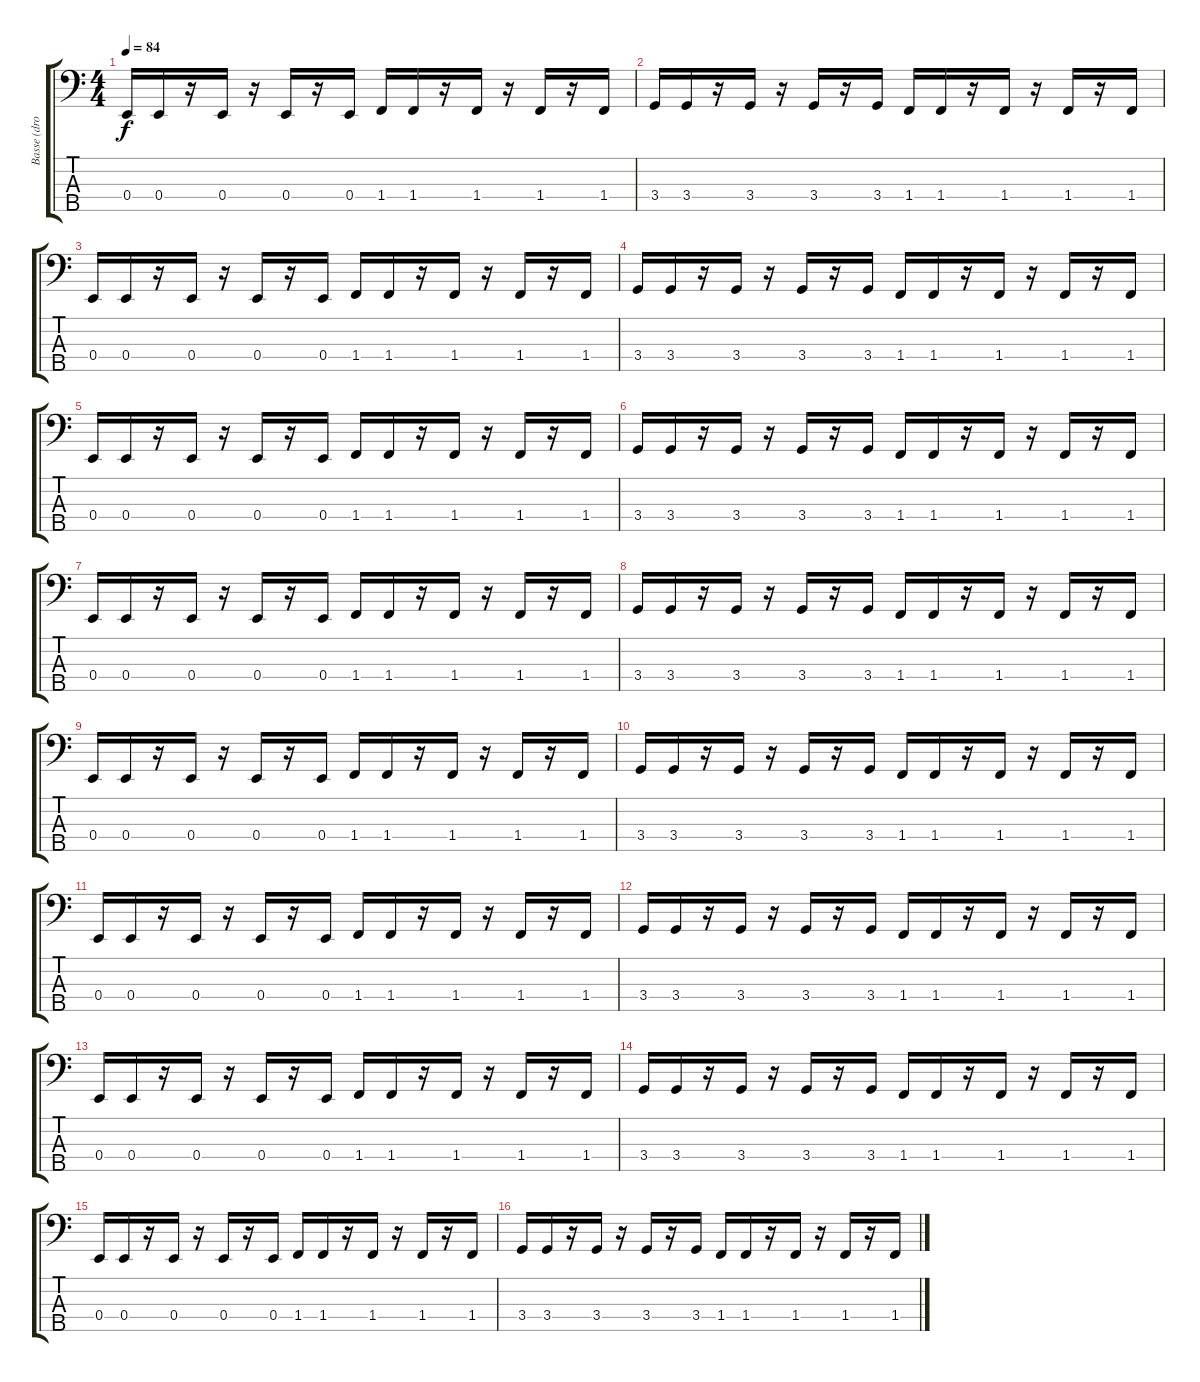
\track ("Basse (dropped G)" "Basse (dro") {instrument electricbassfinger}
\staff {score tabs}
\tuning (G2 D2 A1 E1 G0) {hide}
\ts (4 4)
\tempo 84
\clef f4
\ks c
0.4.16{dy f} 0.4.16 r.16 0.4.16 r.16 0.4.16 r.16 0.4.16 1.4.16 1.4.16 r.16 1.4.16 r.16 1.4.16 r.16 1.4.16 |
3.4.16 3.4.16 r.16 3.4.16 r.16 3.4.16 r.16 3.4.16 1.4.16 1.4.16 r.16 1.4.16 r.16 1.4.16 r.16 1.4.16 |
0.4.16 0.4.16 r.16 0.4.16 r.16 0.4.16 r.16 0.4.16 1.4.16 1.4.16 r.16 1.4.16 r.16 1.4.16 r.16 1.4.16 |
3.4.16 3.4.16 r.16 3.4.16 r.16 3.4.16 r.16 3.4.16 1.4.16 1.4.16 r.16 1.4.16 r.16 1.4.16 r.16 1.4.16 |
0.4.16 0.4.16 r.16 0.4.16 r.16 0.4.16 r.16 0.4.16 1.4.16 1.4.16 r.16 1.4.16 r.16 1.4.16 r.16 1.4.16 |
3.4.16 3.4.16 r.16 3.4.16 r.16 3.4.16 r.16 3.4.16 1.4.16 1.4.16 r.16 1.4.16 r.16 1.4.16 r.16 1.4.16 |
0.4.16 0.4.16 r.16 0.4.16 r.16 0.4.16 r.16 0.4.16 1.4.16 1.4.16 r.16 1.4.16 r.16 1.4.16 r.16 1.4.16 |
3.4.16 3.4.16 r.16 3.4.16 r.16 3.4.16 r.16 3.4.16 1.4.16 1.4.16 r.16 1.4.16 r.16 1.4.16 r.16 1.4.16 |
0.4.16 0.4.16 r.16 0.4.16 r.16 0.4.16 r.16 0.4.16 1.4.16 1.4.16 r.16 1.4.16 r.16 1.4.16 r.16 1.4.16 |
3.4.16 3.4.16 r.16 3.4.16 r.16 3.4.16 r.16 3.4.16 1.4.16 1.4.16 r.16 1.4.16 r.16 1.4.16 r.16 1.4.16 |
0.4.16 0.4.16 r.16 0.4.16 r.16 0.4.16 r.16 0.4.16 1.4.16 1.4.16 r.16 1.4.16 r.16 1.4.16 r.16 1.4.16 |
3.4.16 3.4.16 r.16 3.4.16 r.16 3.4.16 r.16 3.4.16 1.4.16 1.4.16 r.16 1.4.16 r.16 1.4.16 r.16 1.4.16 |
0.4.16 0.4.16 r.16 0.4.16 r.16 0.4.16 r.16 0.4.16 1.4.16 1.4.16 r.16 1.4.16 r.16 1.4.16 r.16 1.4.16 |
3.4.16 3.4.16 r.16 3.4.16 r.16 3.4.16 r.16 3.4.16 1.4.16 1.4.16 r.16 1.4.16 r.16 1.4.16 r.16 1.4.16 |
0.4.16 0.4.16 r.16 0.4.16 r.16 0.4.16 r.16 0.4.16 1.4.16 1.4.16 r.16 1.4.16 r.16 1.4.16 r.16 1.4.16 |
3.4.16 3.4.16 r.16 3.4.16 r.16 3.4.16 r.16 3.4.16 1.4.16 1.4.16 r.16 1.4.16 r.16 1.4.16 r.16 1.4.16
